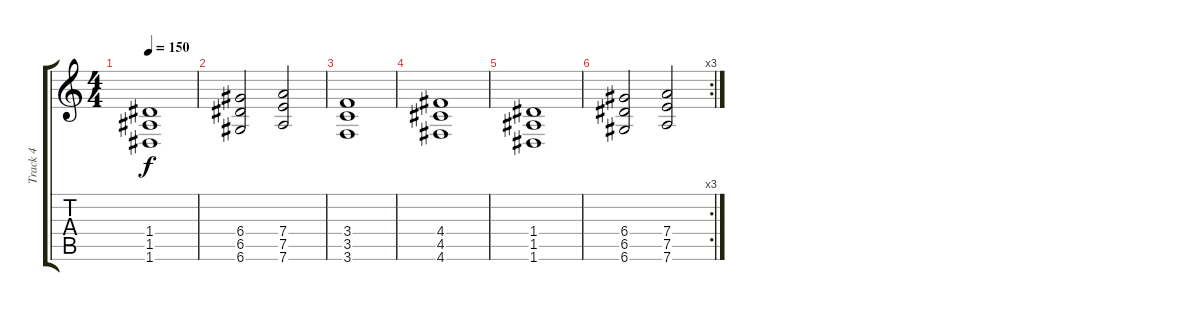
\track ("Track 4" "Track 4") {instrument distortionguitar}
\staff {score tabs}
\tuning (E4 B3 G3 D3 A2 D2) {hide}
\ts (4 4)
\tempo 150
\clef g2
\ks c
(1.4 1.5 1.6).1{dy f} |
(6.4 6.5 6.6).2 (7.4 7.5 7.6).2 |
(3.4 3.5 3.6).1 |
(4.4 4.5 4.6).1 |
(1.4 1.5 1.6).1 |
\rc 3
(6.4 6.5 6.6).2 (7.4 7.5 7.6).2
